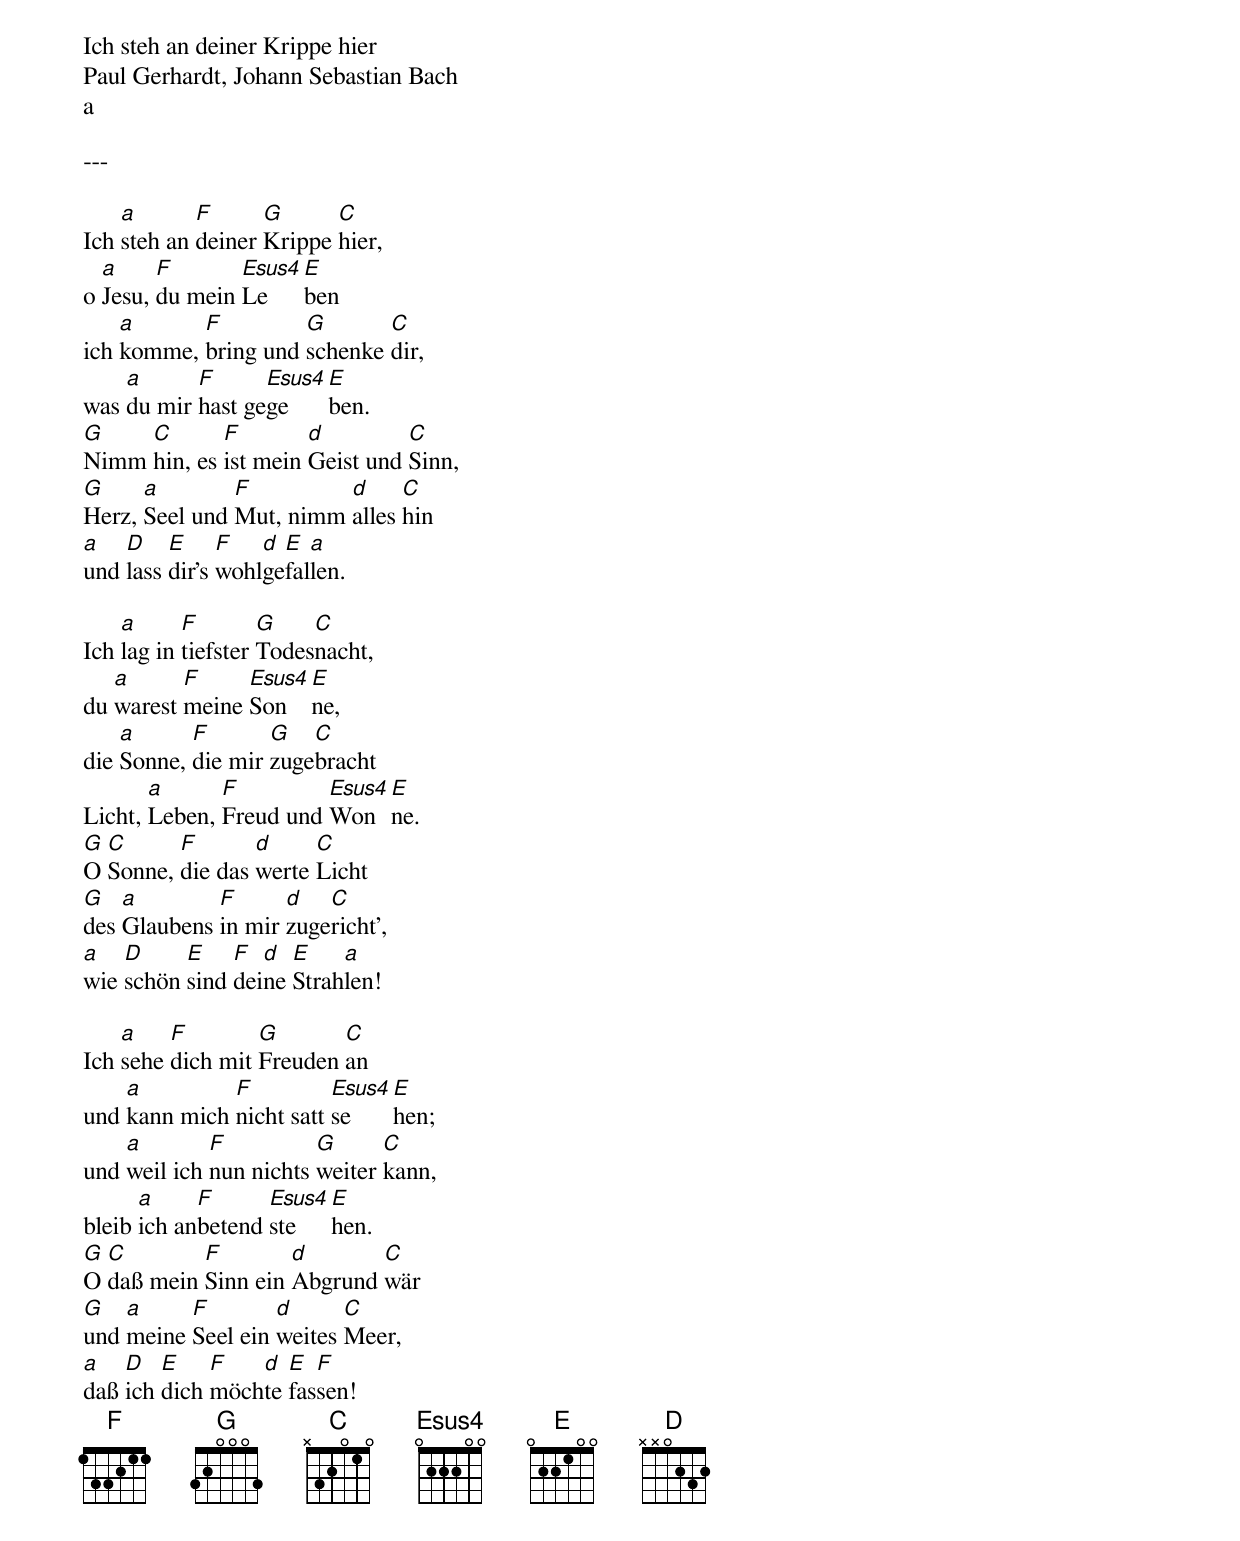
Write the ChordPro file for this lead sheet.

Ich steh an deiner Krippe hier
Paul Gerhardt, Johann Sebastian Bach
a

---

Ich [a]steh an [F]deiner [G]Krippe [C]hier,
o [a]Jesu, [F]du mein [Esus4]Le[E]ben
ich [a]komme, [F]bring und [G]schenke [C]dir,
was [a]du mir [F]hast ge[Esus4]ge[E]ben.
[G]Nimm [C]hin, es [F]ist mein [d]Geist und [C]Sinn,
[G]Herz, [a]Seel und [F]Mut, nimm [d]alles [C]hin
[a]und [D]lass [E]dir's [F]wohl[d]ge[E]fal[a]len.

Ich [a]lag in [F]tiefster [G]Todes[C]nacht,
du [a]warest [F]meine [Esus4]Son[E]ne,
die [a]Sonne, [F]die mir [G]zuge[C]bracht
Licht, [a]Leben, [F]Freud und [Esus4]Won[E]ne.
[G]O [C]Sonne, [F]die das [d]werte [C]Licht
[G]des [a]Glaubens [F]in mir [d]zuge[C]richt',
[a]wie [D]schön [E]sind [F]dei[d]ne [E]Strah[a]len!

Ich [a]sehe [F]dich mit [G]Freuden [C]an
und [a]kann mich [F]nicht satt [Esus4]se[E]hen;
und [a]weil ich [F]nun nichts [G]weiter [C]kann,
bleib [a]ich an[F]betend [Esus4]ste[E]hen.
[G]O [C]daß mein [F]Sinn ein [d]Abgrund [C]wär
[G]und [a]meine [F]Seel ein [d]weites [C]Meer,
[a]daß [D]ich [E]dich [F]möch[d]te [E]fas[F]sen!
